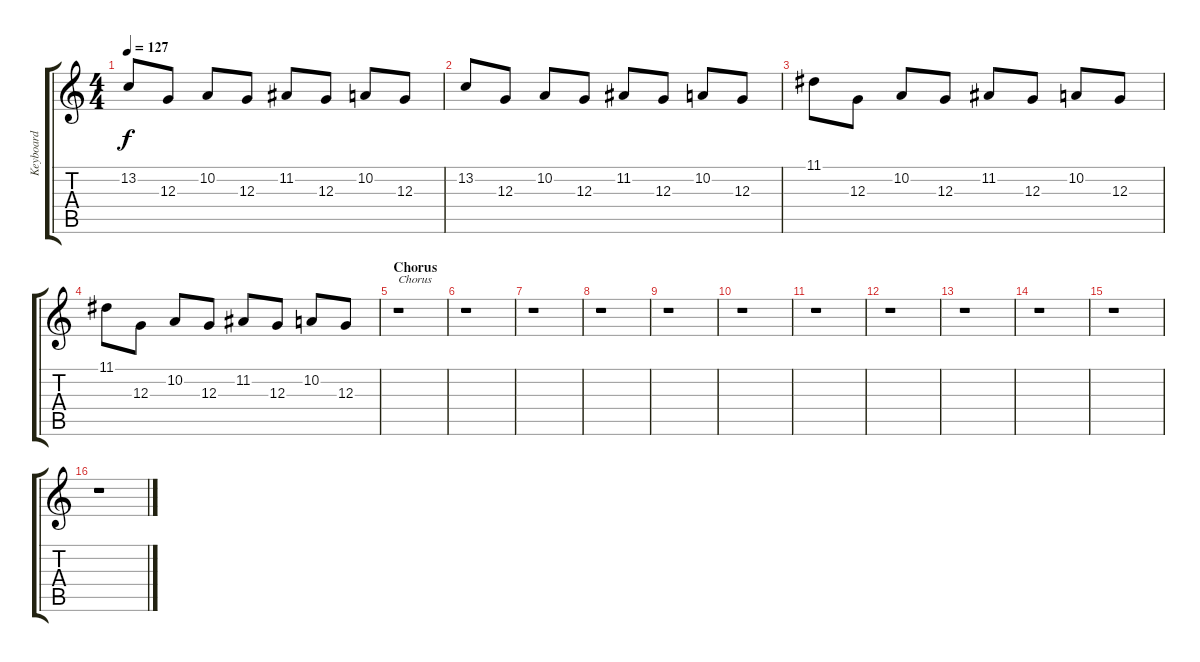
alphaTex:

\track ("Keyboard" "Keyboard") {instrument stringensemble1}
\staff {score tabs}
\tuning (E4 B3 G3 D3 A2 E2) {hide}
\ts (4 4)
\tempo 127
\clef g2
\ks c
13.2.8{dy f} 12.3.8 10.2.8 12.3.8 11.2.8 12.3.8 10.2.8 12.3.8 |
13.2.8 12.3.8 10.2.8 12.3.8 11.2.8 12.3.8 10.2.8 12.3.8 |
11.1.8 12.3.8 10.2.8 12.3.8 11.2.8 12.3.8 10.2.8 12.3.8 |
11.1.8 12.3.8 10.2.8 12.3.8 11.2.8 12.3.8 10.2.8 12.3.8 |
\section ("" "Chorus")
r.1{txt "Chorus"} |
r.1 |
r.1 |
r.1 |
r.1 |
r.1 |
r.1 |
r.1 |
r.1 |
r.1 |
r.1 |
r.1
